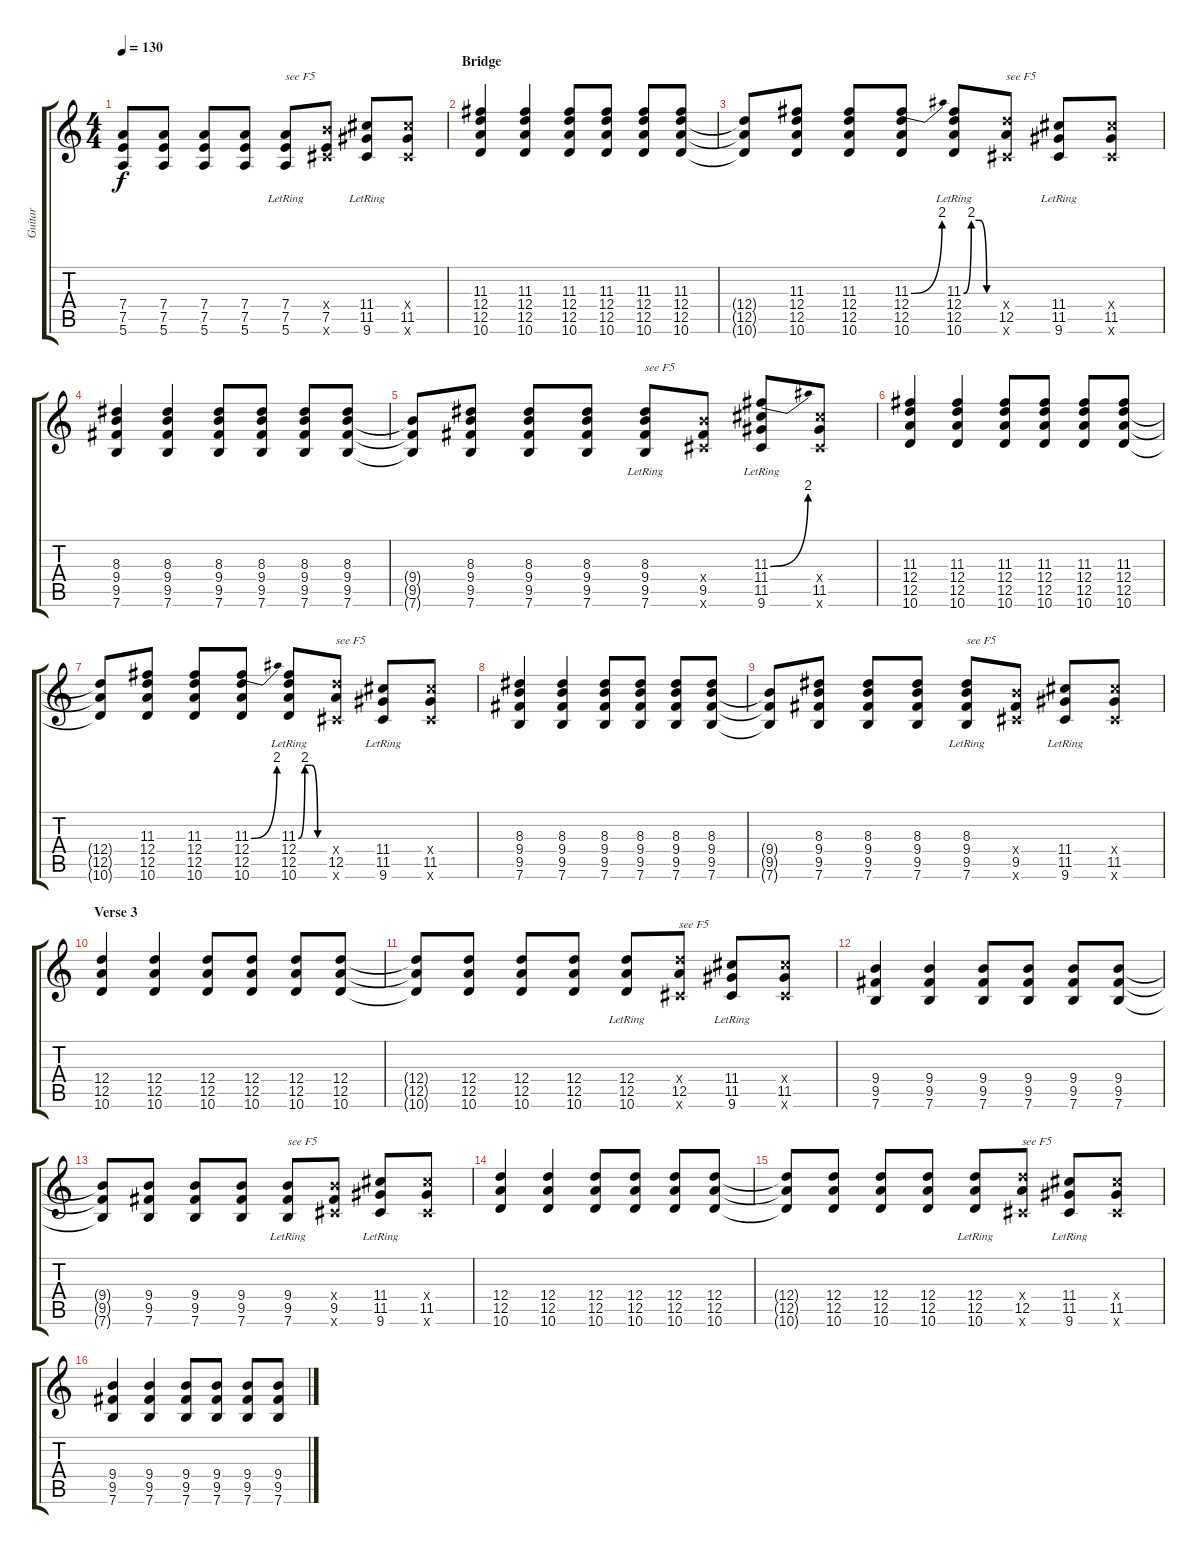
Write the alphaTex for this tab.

\track ("Guitar" "Guitar") {instrument overdrivenguitar}
\staff {score tabs}
\tuning (E4 B3 G3 D3 A2 E2) {hide}
\ts (4 4)
\tempo 130
\clef g2
\ks c
(7.4{t} 7.5{t} 5.6{t}).8{dy f} (7.4 7.5 5.6).8 (7.4 7.5 5.6).8 (7.4 7.5 5.6).8 (7.4{lr} 7.5{lr} 5.6{lr}).8{txt "see F5"} (9.4{x} 7.5 9.6{x}).8 (11.4{lr} 11.5{lr} 9.6{lr}).8 (11.4{x} 11.5 9.6{x}).8 |
\section ("" "Bridge")
(11.3 12.4 12.5 10.6).4{volume 16} (11.3 12.4 12.5 10.6).4 (11.3 12.4 12.5 10.6).8 (11.3 12.4 12.5 10.6).8 (11.3 12.4 12.5 10.6).8 (11.3 12.4 12.5 10.6).8 |
(12.4{t} 12.5{t} 10.6{t}).8 (11.3 12.4 12.5 10.6).8 (11.3 12.4 12.5 10.6).8 (11.3{be (bend 0 0 60 8)} 12.4 12.5 10.6).8 (11.3{be (custom 0 0 15 8 30 8 45 0 60 0)} 12.4{lr} 12.5{lr} 10.6{lr}).8 (12.4{x} 12.5 9.6{x}).8{txt "see F5"} (11.4{lr} 11.5{lr} 9.6{lr}).8 (11.4{x} 11.5 9.6{x}).8 |
(8.3 9.4 9.5 7.6).4 (8.3 9.4 9.5 7.6).4 (8.3 9.4 9.5 7.6).8 (8.3 9.4 9.5 7.6).8 (8.3 9.4 9.5 7.6).8 (8.3 9.4 9.5 7.6).8 |
(9.4{t} 9.5{t} 7.6{t}).8 (8.3 9.4 9.5 7.6).8 (8.3 9.4 9.5 7.6).8 (8.3 9.4 9.5 7.6).8 (8.3 9.4{lr} 9.5{lr} 7.6{lr}).8{txt "see F5"} (9.4{x} 9.5 9.6{x}).8 (11.3{be (bend 0 0 60 8)} 11.4{lr} 11.5{lr} 9.6{lr}).8 (11.4{x} 11.5 9.6{x}).8 |
(11.3 12.4 12.5 10.6).4 (11.3 12.4 12.5 10.6).4 (11.3 12.4 12.5 10.6).8 (11.3 12.4 12.5 10.6).8 (11.3 12.4 12.5 10.6).8 (11.3 12.4 12.5 10.6).8 |
(12.4{t} 12.5{t} 10.6{t}).8 (11.3 12.4 12.5 10.6).8 (11.3 12.4 12.5 10.6).8 (11.3{be (bend 0 0 60 8)} 12.4 12.5 10.6).8 (11.3{be (custom 0 0 15 8 30 8 45 0 60 0)} 12.4{lr} 12.5{lr} 10.6{lr}).8 (12.4{x} 12.5 9.6{x}).8{txt "see F5"} (11.4{lr} 11.5{lr} 9.6{lr}).8 (11.4{x} 11.5 9.6{x}).8 |
(8.3 9.4 9.5 7.6).4 (8.3 9.4 9.5 7.6).4 (8.3 9.4 9.5 7.6).8 (8.3 9.4 9.5 7.6).8 (8.3 9.4 9.5 7.6).8 (8.3 9.4 9.5 7.6).8 |
(9.4{t} 9.5{t} 7.6{t}).8 (8.3 9.4 9.5 7.6).8 (8.3 9.4 9.5 7.6).8 (8.3 9.4 9.5 7.6).8 (8.3 9.4{lr} 9.5{lr} 7.6{lr}).8{txt "see F5"} (9.4{x} 9.5 9.6{x}).8 (11.4{lr} 11.5{lr} 9.6{lr}).8 (11.4{x} 11.5 9.6{x}).8 |
\section ("" "Verse 3")
(12.4 12.5 10.6).4{volume 8} (12.4 12.5 10.6).4 (12.4 12.5 10.6).8 (12.4 12.5 10.6).8 (12.4 12.5 10.6).8 (12.4 12.5 10.6).8 |
(12.4{t} 12.5{t} 10.6{t}).8 (12.4 12.5 10.6).8 (12.4 12.5 10.6).8 (12.4 12.5 10.6).8 (12.4{lr} 12.5{lr} 10.6{lr}).8 (12.4{x} 12.5 9.6{x}).8{txt "see F5"} (11.4{lr} 11.5{lr} 9.6{lr}).8 (11.4{x} 11.5 9.6{x}).8 |
(9.4 9.5 7.6).4 (9.4 9.5 7.6).4 (9.4 9.5 7.6).8 (9.4 9.5 7.6).8 (9.4 9.5 7.6).8 (9.4 9.5 7.6).8 |
(9.4{t} 9.5{t} 7.6{t}).8 (9.4 9.5 7.6).8 (9.4 9.5 7.6).8 (9.4 9.5 7.6).8 (9.4{lr} 9.5{lr} 7.6{lr}).8{txt "see F5"} (9.4{x} 9.5 9.6{x}).8 (11.4{lr} 11.5{lr} 9.6{lr}).8 (11.4{x} 11.5 9.6{x}).8 |
(12.4 12.5 10.6).4 (12.4 12.5 10.6).4 (12.4 12.5 10.6).8 (12.4 12.5 10.6).8 (12.4 12.5 10.6).8 (12.4 12.5 10.6).8 |
(12.4{t} 12.5{t} 10.6{t}).8 (12.4 12.5 10.6).8 (12.4 12.5 10.6).8 (12.4 12.5 10.6).8 (12.4{lr} 12.5{lr} 10.6{lr}).8 (12.4{x} 12.5 9.6{x}).8{txt "see F5"} (11.4{lr} 11.5{lr} 9.6{lr}).8 (11.4{x} 11.5 9.6{x}).8 |
(9.4 9.5 7.6).4 (9.4 9.5 7.6).4 (9.4 9.5 7.6).8 (9.4 9.5 7.6).8 (9.4 9.5 7.6).8 (9.4 9.5 7.6).8
